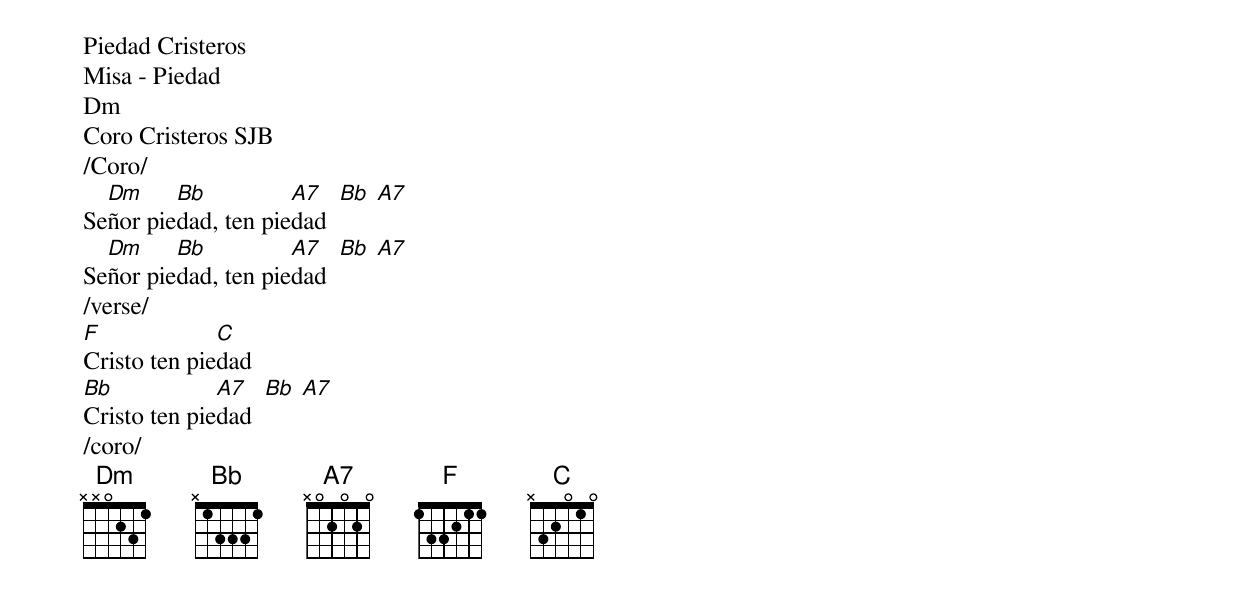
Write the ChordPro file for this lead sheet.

Piedad Cristeros
Misa - Piedad
Dm
Coro Cristeros SJB
/Coro/
Se[Dm]ñor pie[Bb]dad, ten pie[A7]dad  [Bb] [A7]
Se[Dm]ñor pie[Bb]dad, ten pie[A7]dad  [Bb] [A7]
/verse/
[F]Cristo ten pie[C]dad
[Bb]Cristo ten pie[A7]dad  [Bb] [A7]
/coro/
